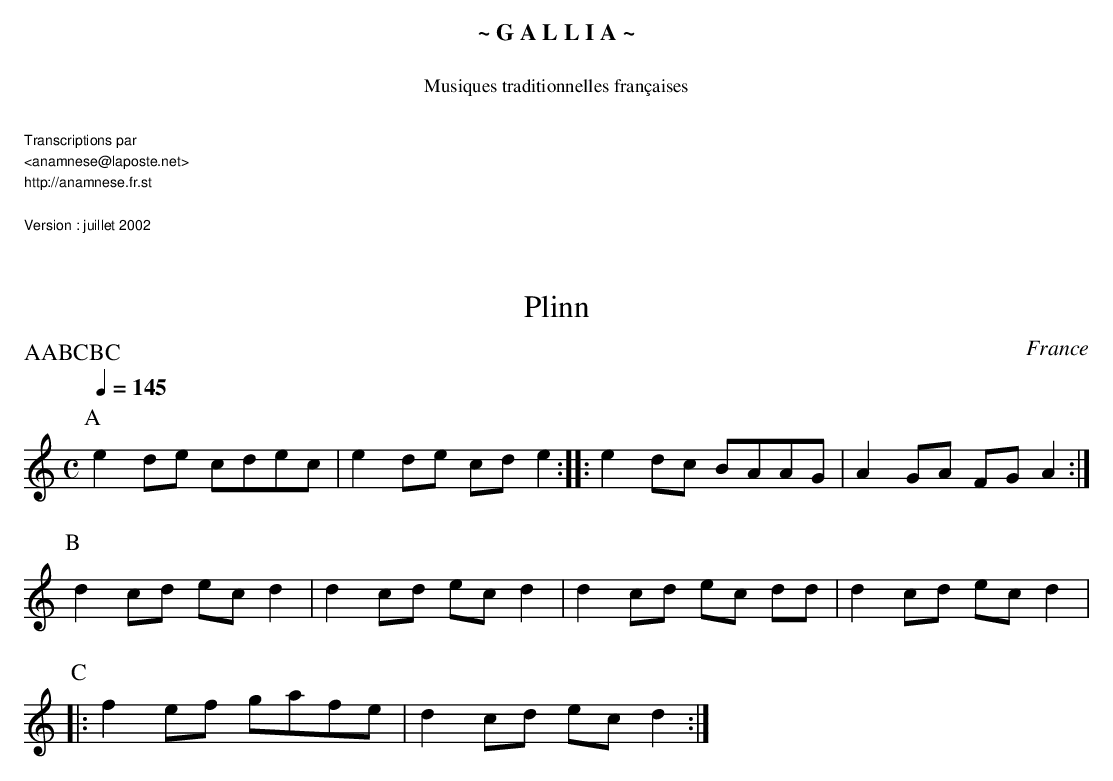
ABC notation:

X:1
T:Plinn
O:France
P:AABCBC
M:C
L:1/8
Q:1/4=145
K:C
P:A
e2de cdec | e2de cde2 :: e2dc BAAG | A2GA FGA2 :|
P:B
d2cd ecd2  | d2cd ecd2 |\
d2cd ec dd | d2cd ecd2 |
P:C
|: f2ef gafe | d2cd ecd2 :|
